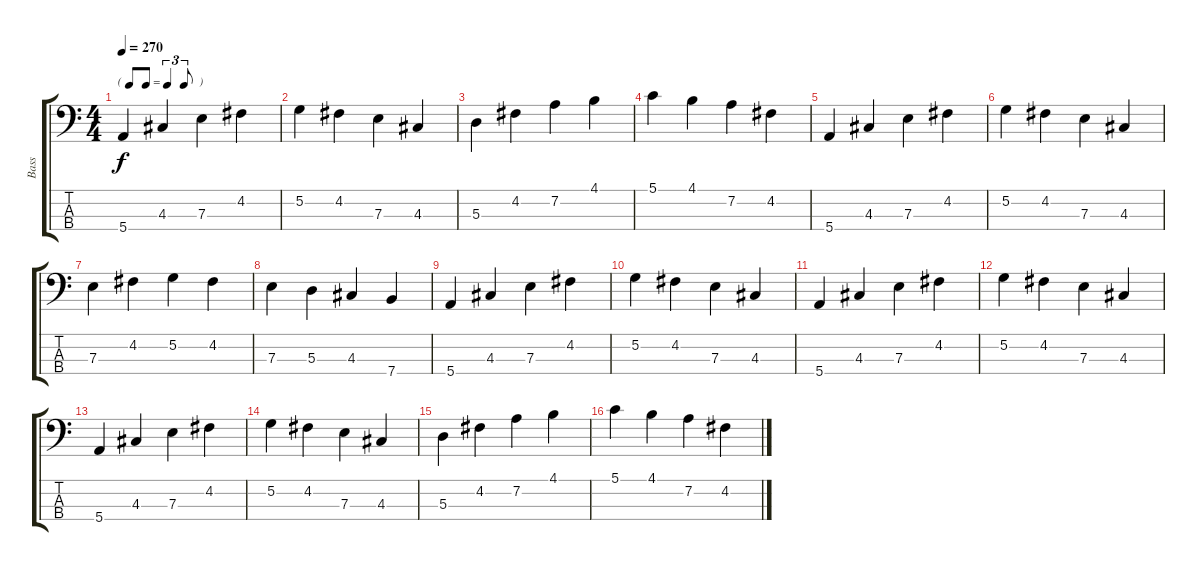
\track ("Bass" "Bass") {instrument electricbassfinger}
\staff {score tabs}
\tuning (G2 D2 A1 E1) {hide}
\ts (4 4)
\tf triplet8th
\tempo 270
\clef f4
\ks c
5.4.4{dy f} 4.3.4 7.3.4 4.2.4 |
5.2.4 4.2.4 7.3.4 4.3.4 |
5.3.4 4.2.4 7.2.4 4.1.4 |
5.1.4 4.1.4 7.2.4 4.2.4 |
5.4.4 4.3.4 7.3.4 4.2.4 |
5.2.4 4.2.4 7.3.4 4.3.4 |
7.3.4 4.2.4 5.2.4 4.2.4 |
7.3.4 5.3.4 4.3.4 7.4.4 |
5.4.4 4.3.4 7.3.4 4.2.4 |
5.2.4 4.2.4 7.3.4 4.3.4 |
5.4.4 4.3.4 7.3.4 4.2.4 |
5.2.4 4.2.4 7.3.4 4.3.4 |
5.4.4 4.3.4 7.3.4 4.2.4 |
5.2.4 4.2.4 7.3.4 4.3.4 |
5.3.4 4.2.4 7.2.4 4.1.4 |
5.1.4 4.1.4 7.2.4 4.2.4
